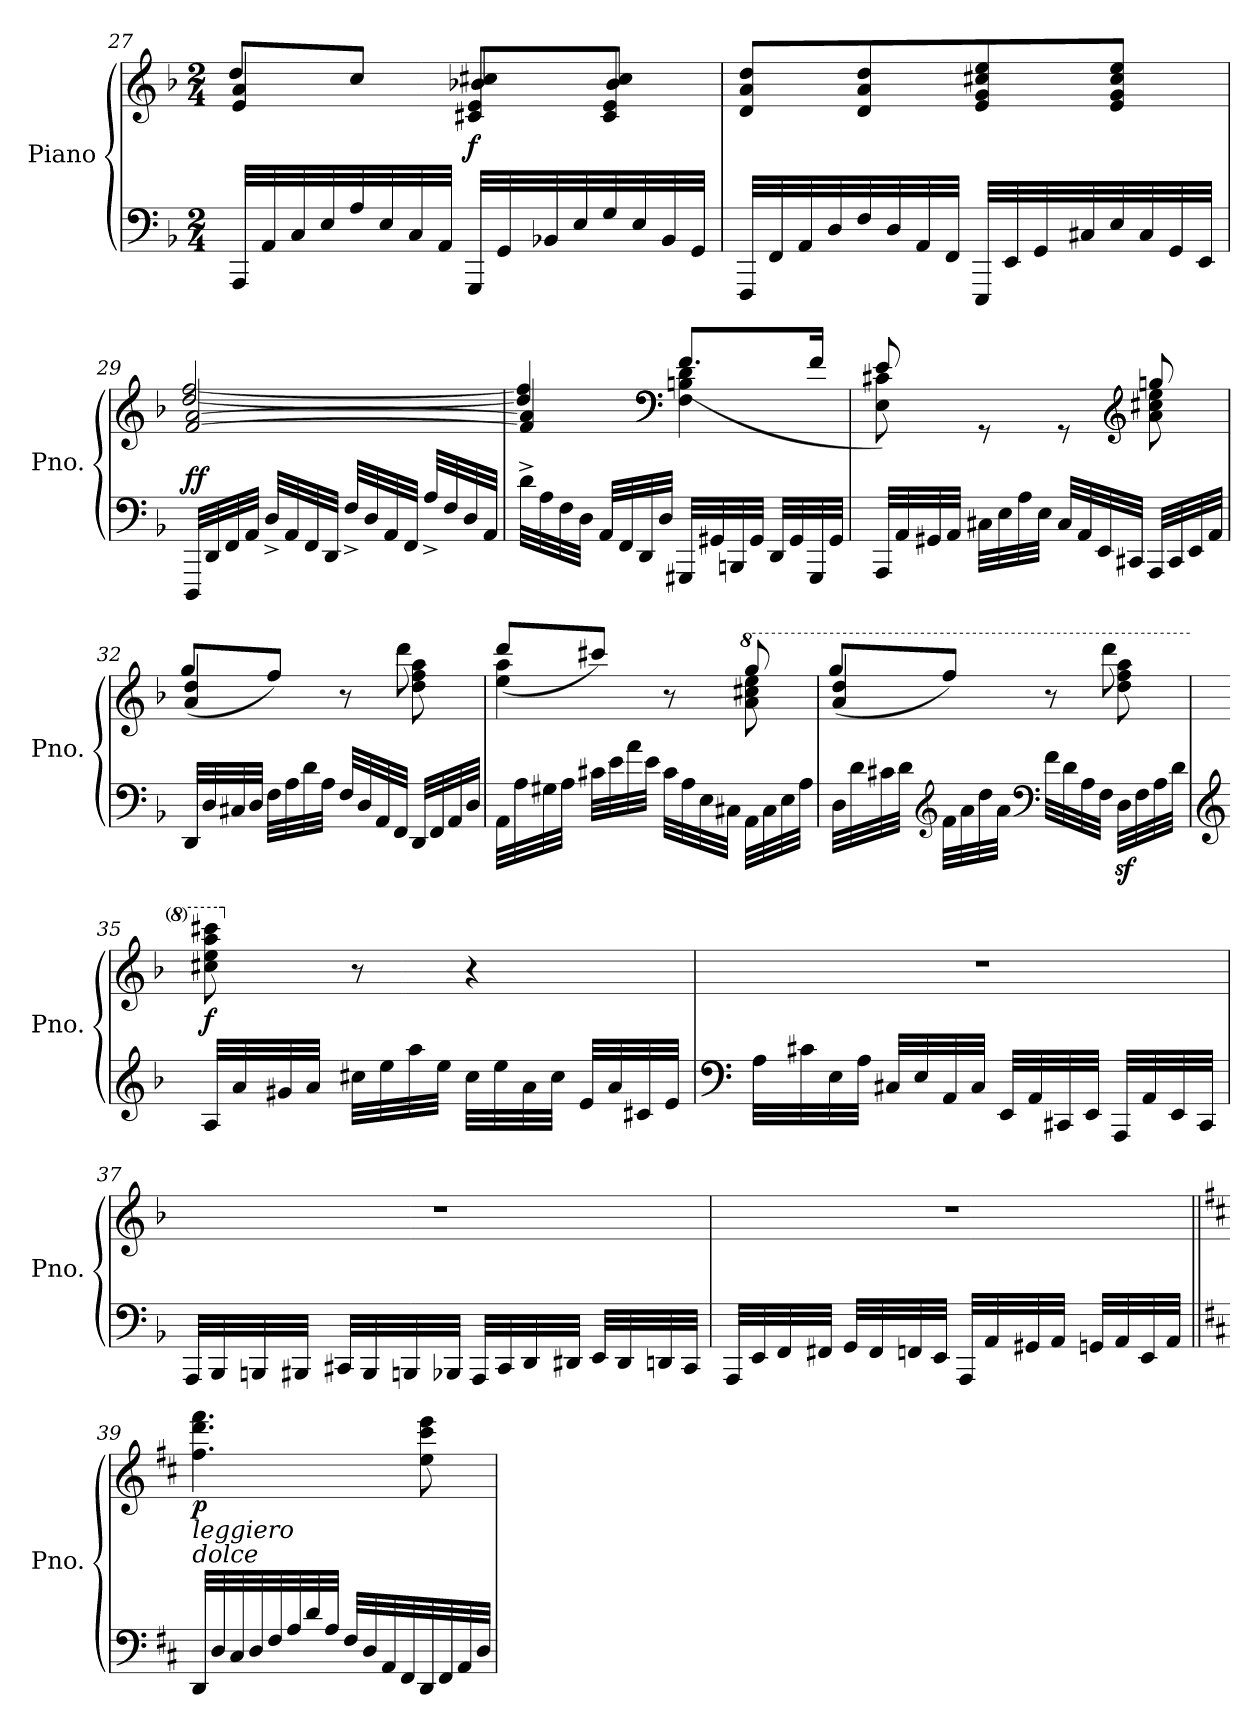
**kern	**kern	**dynam
*part1	*part1	*part1
*staff2	*staff1	*staff1/2
*I"Piano	*	*
*I'Pno.	*	*
!!LO:LB:g=z
*clefF4	*clefG2	*
*k[b-]	*k[b-]	*
*M2/4	*M2/4	*
=27	=27	=27
*	*^	*
32AAA/LLL	4e/ 4a/	8dd/L	.
32AA/	.	.	.
32C/	.	.	.
32E/	.	.	.
32A/	.	8cc/J	.
32E/	.	.	.
32C/	.	.	.
32AA/JJJ	.	.	.
!	!	!	!LO:DY:a=2
32GGG/LLL	8c#X/ 8e/L	8b-X/ 8cc#X/L	f
32GG/	.	.	.
32BB-X/	.	.	.
32E/	.	.	.
32G/	8c#/ 8e/J	8b-/ 8cc#/J	.
32E/	.	.	.
32BB-/	.	.	.
32GG/JJJ	.	.	.
*	*v	*v	*
=28	=28	=28
32FFF/LLL	8d/ 8a/ 8dd/L	.
32FF/	.	.
32AA/	.	.
32D/	.	.
32F/	8d/ 8a/ 8dd/	.
32D/	.	.
32AA/	.	.
32FF/JJJ	.	.
32EEE/LLL	8e/ 8g/ 8cc#X/ 8ee/	.
32EE/	.	.
32GG/	.	.
32C#X/	.	.
32E/	8e/ 8g/ 8cc#/ 8ee/J	.
32C#/	.	.
32GG/	.	.
32EE/JJJ	.	.
=29	=29	=29
*	*^	*
!	!	!	!LO:DY:a=2
32DDD/LLL	[2f/ [2a/	[2dd/ [2ff/	ff
32DD/	.	.	.
32FF/	.	.	.
32AA/JJJ	.	.	.
32D^/LLL	.	.	.
32AA/	.	.	.
32FF/	.	.	.
32DD/JJJ	.	.	.
32F^/LLL	.	.	.
32D/	.	.	.
32AA/	.	.	.
32FF/JJJ	.	.	.
32A^/LLL	.	.	.
32F/	.	.	.
32D/	.	.	.
32AA/JJJ	.	.	.
!!LO:LB:g=z	!!
=30	=30	=30	=30
32d^\LLL	4f/] 4a/]	4dd/] 4ff/]	.
32A\	.	.	.
32F\	.	.	.
32D\JJJ	.	.	.
32AA/LLL	.	.	.
32FF/	.	.	.
32DD/	.	.	.
32D/JJJ	.	.	.
*	*clefF4	*	*
32GGG#X/LLL	4F\ 4Bn\ 4d\	(8.f/L	.
32GG#X/	.	.	.
32BBBn/	.	.	.
32GG#/JJJ	.	.	.
32DD/LLL	.	.	.
32GG#/	.	.	.
32GGG#/	.	16f/Jk	.
32GG#/JJJ	.	.	.
=31	=31	=31	=31
32AAA/LLL	8E\ 8c#X\	8e/)	.
32AA/	.	.	.
32GG#X/	.	.	.
32AA/JJJ	.	.	.
32C#X\LLL	8rGG	8ryy	.
32E\	.	.	.
32A\	.	.	.
32E\JJJ	.	.	.
32C#/LLL	8rGG	8ryy	.
32AA/	.	.	.
32EE/	.	.	.
32CC#X/JJJ	.	.	.
*	*clefG2	*	*
32AAA/LLL	8a\ 8cc#X\ 8ee\	8ggn/	.
32CC#/	.	.	.
32EE/	.	.	.
32AA/JJJ	.	.	.
=32	=32	=32	=32
32DD/LLL	4a/ 4dd/	(8gg/L	.
32D/	.	.	.
32C#X/	.	.	.
32D/JJJ	.	.	.
32F\LLL	.	8ff/J)	.
32A\	.	.	.
32d\	.	.	.
32A\JJJ	.	.	.
32F/LLL	8r	8ryy	.
32D/	.	.	.
32AA/	.	.	.
32FF/JJJ	.	.	.
32DD/LLL	8dd\ 8ff\ 8aa\	8ddd\	.
32FF/	.	.	.
32AA/	.	.	.
32D/JJJ	.	.	.
!!LO:LB:g=z	!!
=33	=33	=33	=33
32AA\LLL	4ee\ 4aa\	(8ddd/L	.
32A\	.	.	.
32G#X\	.	.	.
32A\JJJ	.	.	.
32c#X\LLL	.	8ccc#X/J)	.
32e\	.	.	.
32a\	.	.	.
32e\JJJ	.	.	.
32c#\LLL	8r	8ryy	.
32A\	.	.	.
32E\	.	.	.
32C#X\JJJ	.	.	.
*	*8va	*	*
32AA\LLL	8aa\ 8ccc#X\ 8eee\	8ggg/	.
32C#\	.	.	.
32E\	.	.	.
32A\JJJ	.	.	.
=34	=34	=34	=34
32D\LLL	4aa/ 4ddd/	(8ggg/L	.
32d\	.	.	.
32c#X\	.	.	.
32d\JJJ	.	.	.
*clefG2	*	*	*
32f\LLL	.	8fff/J)	.
32a\	.	.	.
32dd\	.	.	.
32a\JJJ	.	.	.
*clefF4	*	*	*
32f\LLL	8r	8ryy	.
32d\	.	.	.
32A\	.	.	.
32F\JJJ	.	.	.
32Dz>\LLL	8ddd\ 8fff\ 8aaa\	8dddd\	.
32F\	.	.	.
32A\	.	.	.
32d\JJJ	.	.	.
*	*v	*v	*
=35	=35	=35
*clefG2	*	*
!	!	!LO:DY:a=2
32A/LLL	8ccc#X\ 8eee\ 8aaa\ 8cccc#X\	f
32a/	.	.
32g#X/	.	.
32a/JJJ	.	.
*	*X8va	*
32cc#X\LLL	8r	.
32ee\	.	.
32aa\	.	.
32ee\JJJ	.	.
32cc#\LLL	4r	.
32ee\	.	.
32a\	.	.
32cc#\JJJ	.	.
32e/LLL	.	.
32a/	.	.
32c#X/	.	.
32e/JJJ	.	.
!!LO:PB:g=z
=36	=36	=36
*clefF4	*	*
32A\LLL	2r	.
32c#X\	.	.
32E\	.	.
32A\JJJ	.	.
32C#X/LLL	.	.
32E/	.	.
32AA/	.	.
32C#/JJJ	.	.
32EE/LLL	.	.
32AA/	.	.
32CC#X/	.	.
32EE/JJJ	.	.
32AAA/LLL	.	.
32AA/	.	.
32EE/	.	.
32CC#/JJJ	.	.
=37	=37	=37
32AAA/LLL	2r	.
32BBB-/	.	.
32BBBn/	.	.
32BBB#X/JJJ	.	.
32CC#X/LLL	.	.
32BBB#/	.	.
32BBBn/	.	.
32BBB-X/JJJ	.	.
32AAA/LLL	.	.
32CC#/	.	.
32DD/	.	.
32DD#X/JJJ	.	.
32EE/LLL	.	.
32DD#/	.	.
32DDn/	.	.
32CC#/JJJ	.	.
=38	=38	=38
32AAA/LLL	2r	.
32EE/	.	.
32FF/	.	.
32FF#X/JJJ	.	.
32GG/LLL	.	.
32FF#/	.	.
32FFn/	.	.
32EE/JJJ	.	.
32AAA/LLL	.	.
32AA/	.	.
32GG#X/	.	.
32AA/JJJ	.	.
32GGn/LLL	.	.
32AA/	.	.
32EE/	.	.
32AA/JJJ	.	.
!!LO:LB:g=z
=39||	=39||	=39||
*k[f#c#]	*k[f#c#]	*
!LO:TX:a:i:t=dolce	!	!
!LO:TX:a:i:t=leggiero	!	!
!	!	!LO:DY:b
32DD/LLL	4.ff#\ 4.ddd\ 4.fff#\	p
32D/	.	.
32C#/	.	.
32D/	.	.
32F#/	.	.
32A/	.	.
32d/	.	.
32A/JJJ	.	.
32F#/LLL	.	.
32D/	.	.
32AA/	.	.
32FF#/	.	.
32DD/	8ee\ 8ccc#\ 8eee\	.
32FF#/	.	.
32AA/	.	.
32D/JJJ	.	.
=	=	=
*-	*-	*-
